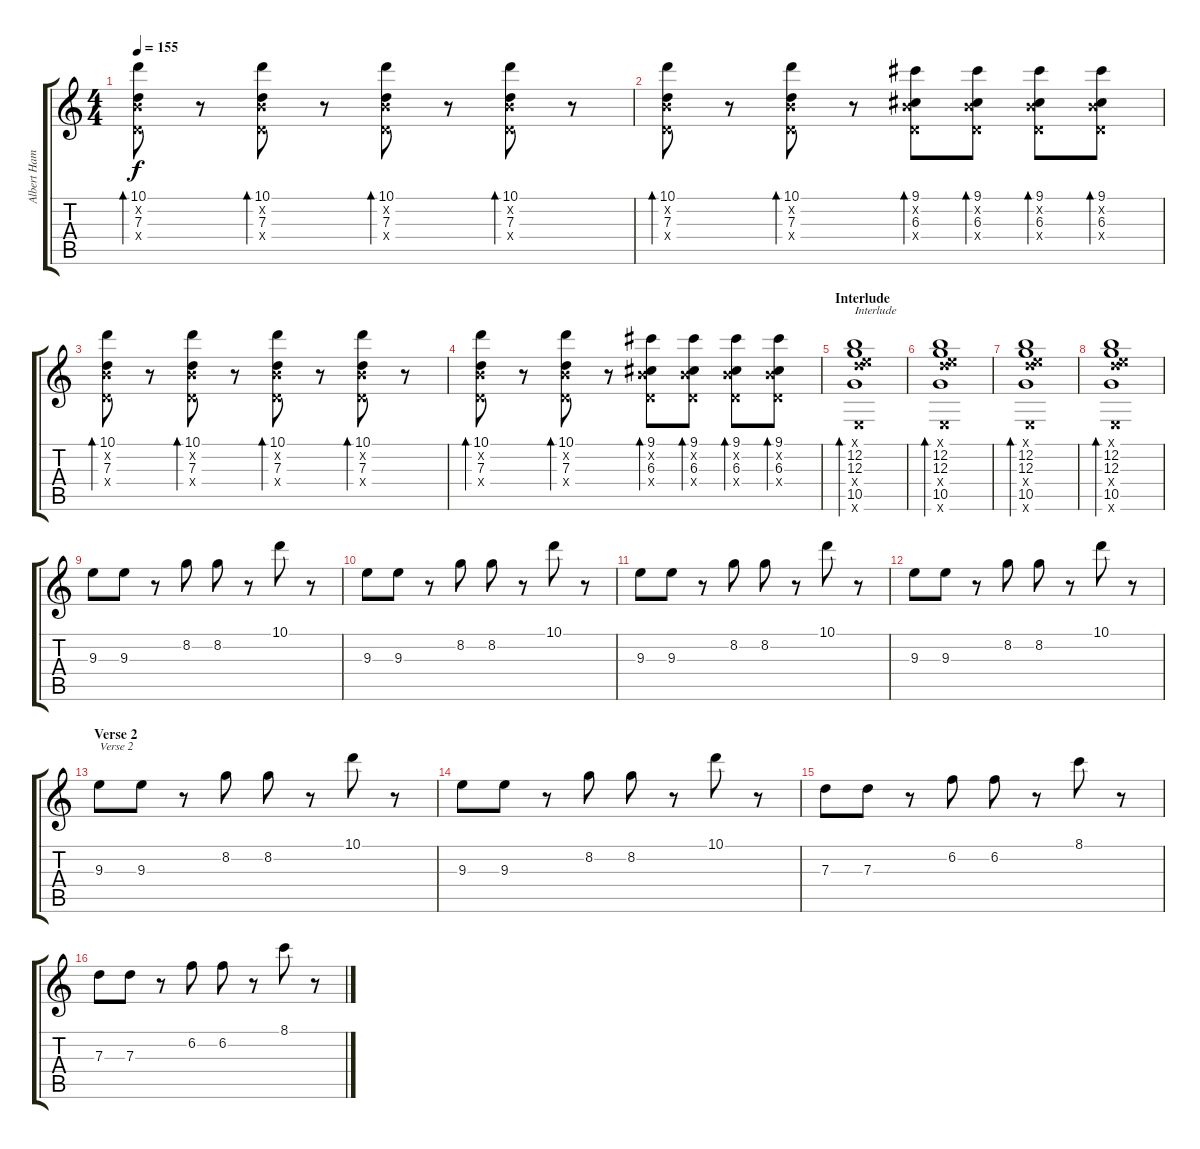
\track ("Albert Hammond Jr. (right)" "Albert Ham") {instrument electricguitarjazz}
\staff {score tabs}
\tuning (E4 B3 G3 D3 A2 E2) {hide}
\ts (4 4)
\tempo 155
\clef g2
\ks c
(10.1 0.2{x} 7.3 0.4{x}).8{bd 30 dy f} r.8 (10.1 0.2{x} 7.3 0.4{x}).8{bd 30} r.8 (10.1 0.2{x} 7.3 0.4{x}).8{bd 30} r.8 (10.1 0.2{x} 7.3 0.4{x}).8{bd 30} r.8 |
(10.1 0.2{x} 7.3 0.4{x}).8{bd 30} r.8 (10.1 0.2{x} 7.3 0.4{x}).8{bd 30} r.8 (9.1 0.2{x} 6.3 0.4{x}).8{bd 30} (9.1 0.2{x} 6.3 0.4{x}).8{bd 30} (9.1 0.2{x} 6.3 0.4{x}).8{bd 30} (9.1 0.2{x} 6.3 0.4{x}).8{bd 30} |
(10.1 0.2{x} 7.3 0.4{x}).8{bd 30} r.8 (10.1 0.2{x} 7.3 0.4{x}).8{bd 30} r.8 (10.1 0.2{x} 7.3 0.4{x}).8{bd 30} r.8 (10.1 0.2{x} 7.3 0.4{x}).8{bd 30} r.8 |
(10.1 0.2{x} 7.3 0.4{x}).8{bd 30} r.8 (10.1 0.2{x} 7.3 0.4{x}).8{bd 30} r.8 (9.1 0.2{x} 6.3 0.4{x}).8{bd 30} (9.1 0.2{x} 6.3 0.4{x}).8{bd 30} (9.1 0.2{x} 6.3 0.4{x}).8{bd 30} (9.1 0.2{x} 6.3 0.4{x}).8{bd 30} |
\section ("" "Interlude")
(0.1{x} 12.2 12.3 12.4{x} 10.5 0.6{x}).1{bd 30 txt "Interlude"} |
(0.1{x} 12.2 12.3 12.4{x} 10.5 0.6{x}).1{bd 30} |
(0.1{x} 12.2 12.3 12.4{x} 10.5 0.6{x}).1{bd 30} |
(0.1{x} 12.2 12.3 12.4{x} 10.5 0.6{x}).1{bd 30} |
9.3.8 9.3.8 r.8 8.2.8 8.2.8 r.8 10.1.8 r.8 |
9.3.8 9.3.8 r.8 8.2.8 8.2.8 r.8 10.1.8 r.8 |
9.3.8 9.3.8 r.8 8.2.8 8.2.8 r.8 10.1.8 r.8 |
9.3.8 9.3.8 r.8 8.2.8 8.2.8 r.8 10.1.8 r.8 |
\section ("" "Verse 2")
9.3.8{txt "Verse 2"} 9.3.8 r.8 8.2.8 8.2.8 r.8 10.1.8 r.8 |
9.3.8 9.3.8 r.8 8.2.8 8.2.8 r.8 10.1.8 r.8 |
7.3.8 7.3.8 r.8 6.2.8 6.2.8 r.8 8.1.8 r.8 |
7.3.8 7.3.8 r.8 6.2.8 6.2.8 r.8 8.1.8 r.8
